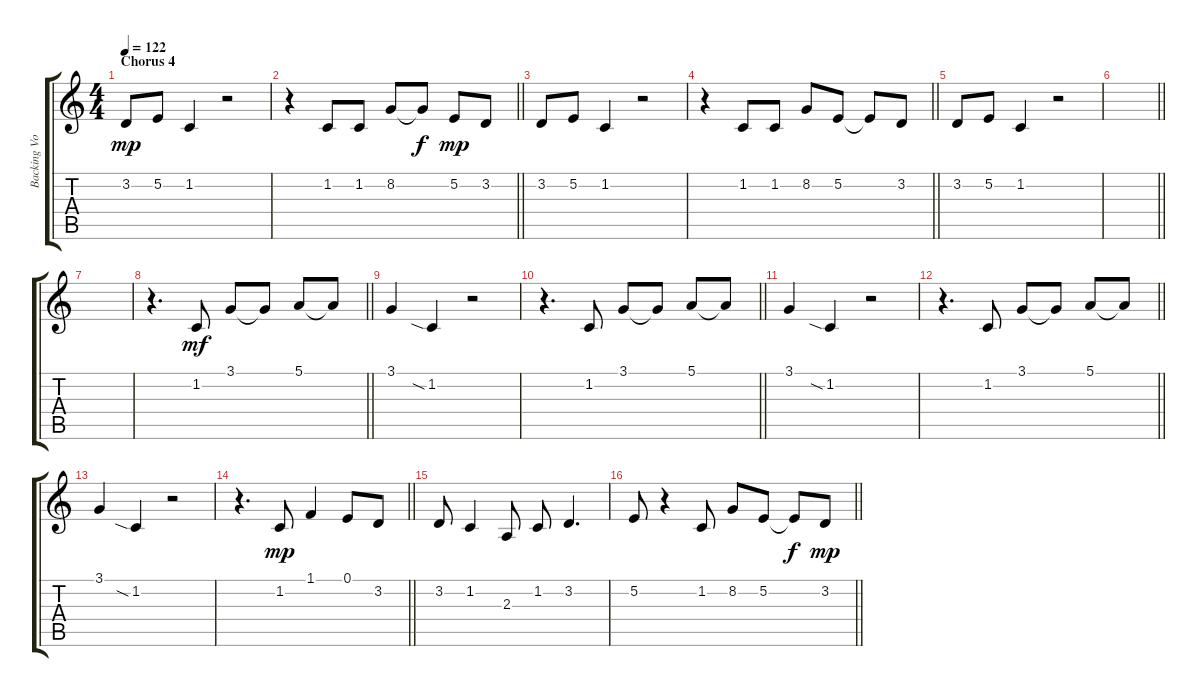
\track ("Backing Vocals" "Backing Vo") {instrument oboe}
\staff {score tabs}
\tuning (E4 B3 G3 D3 A2 E2) {hide}
\ts (4 4)
\section ("" "Chorus 4")
\tempo 122
\clef g2
\ks c
3.2.8{dy mp} 5.2.8 1.2.4 r.2 |
\barLineRight lightlight
r.4 1.2.8 1.2.8 8.2.8 8.2{t}.8{dy f} 5.2.8{dy mp} 3.2.8 |
3.2.8 5.2.8 1.2.4 r.2 |
\barLineRight lightlight
r.4 1.2.8 1.2.8 8.2.8 5.2.8 5.2{t}.8 3.2.8 |
3.2.8 5.2.8 1.2.4 r.2 |
\barLineRight lightlight
|
|
\barLineRight lightlight
r.4{d} 1.2.8{dy mf} 3.1.8 3.1{t}.8 5.1.8 5.1{t}.8 |
3.1.4 1.2{sia}.4 r.2 |
\barLineRight lightlight
r.4{d} 1.2.8 3.1.8 3.1{t}.8 5.1.8 5.1{t}.8 |
3.1.4 1.2{sia}.4 r.2 |
\barLineRight lightlight
r.4{d} 1.2.8 3.1.8 3.1{t}.8 5.1.8 5.1{t}.8 |
3.1.4 1.2{sia}.4 r.2 |
\barLineRight lightlight
r.4{d} 1.2.8{dy mp} 1.1.4 0.1.8 3.2.8 |
3.2.8 1.2.4 2.3.8 1.2.8 3.2.4{d} |
\barLineRight lightlight
5.2.8 r.4 1.2.8 8.2.8 5.2.8 5.2{t}.8{dy f} 3.2.8{dy mp}
